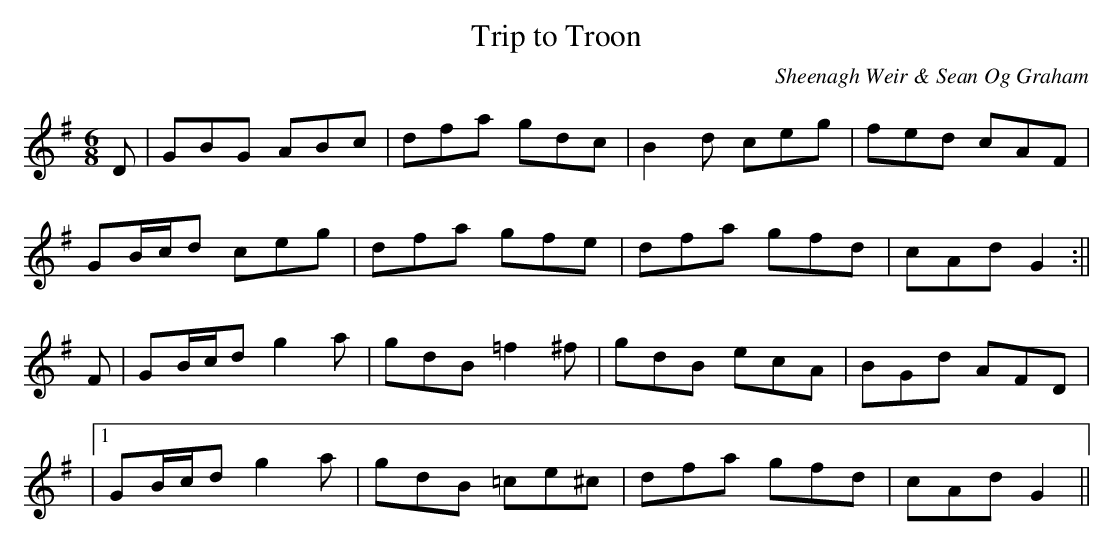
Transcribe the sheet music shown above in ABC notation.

X:1
T:Trip to Troon
M:6/8
L:1/8
C:Sheenagh Weir & Sean Og Graham
K:G
D|GBG ABc|dfa gdc|B2 d ceg|fed cAF|!
GB/2c/2d ceg|dfa gfe|dfa gfd|cAd G2 :||!
F |GB/2c/2d g2 a|gdB =f2 ^f|gdB ecA|BGd AFD|!
|1 GB/2c/2d g2 a|gdB =ce^c|dfa gfd|cAd G2 || !
 :|2 GDG AEA|BGB =ce^c|dfa gfd|cAd G2 :||
